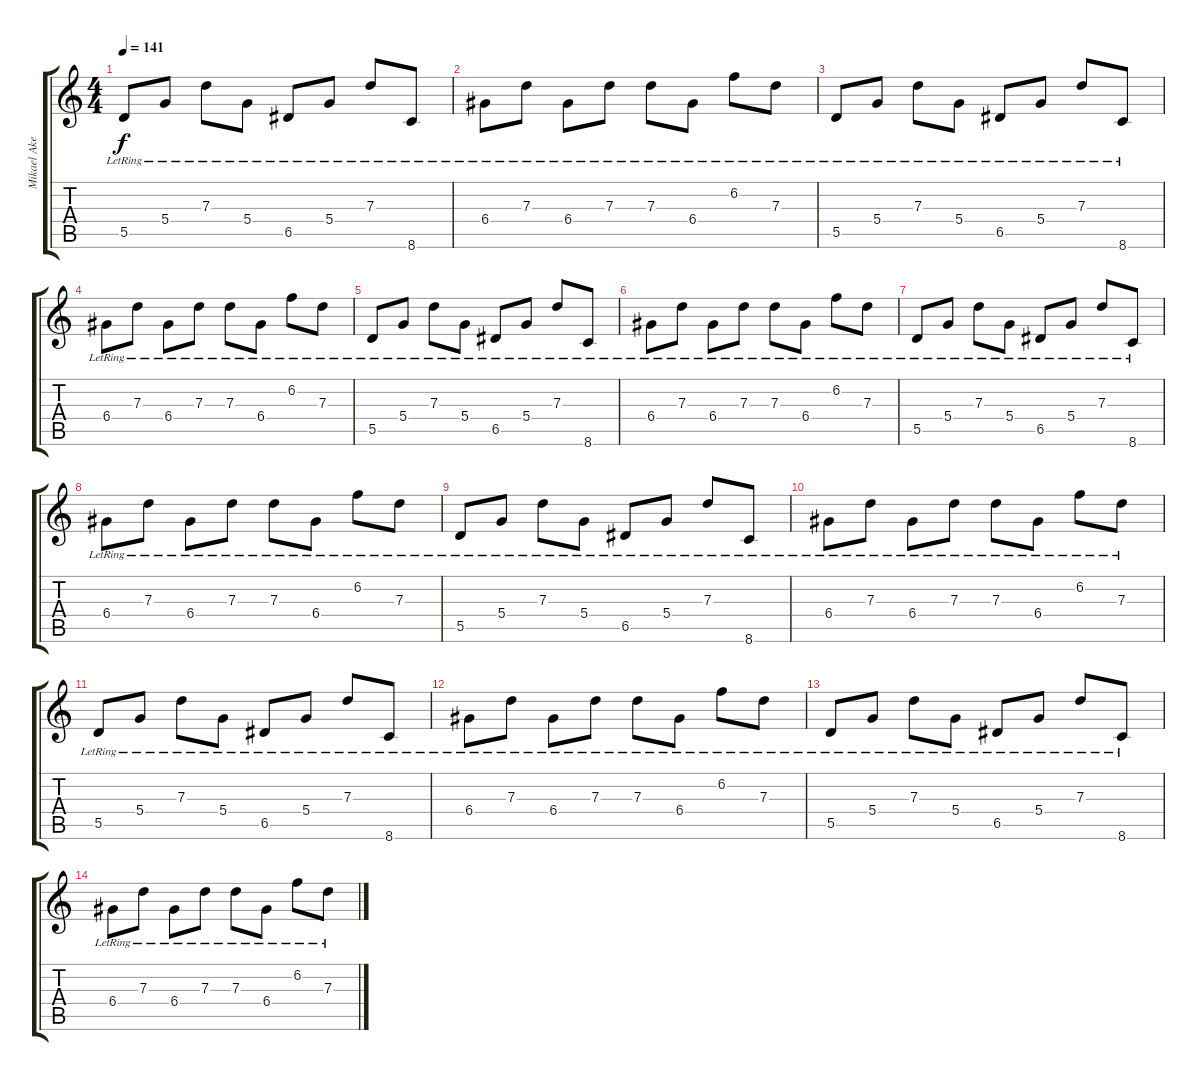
\track ("Mikael Akerfeldt" "Mikael Ake") {instrument acousticguitarsteel}
\staff {score tabs}
\tuning (E4 B3 G3 D3 A2 E2) {hide}
\ts (4 4)
\tempo 141
\clef g2
\ks c
5.5{lr}.8{dy f} 5.4{lr}.8 7.3{lr}.8 5.4{lr}.8 6.5{lr}.8 5.4{lr}.8 7.3{lr}.8 8.6{lr}.8 |
6.4{lr}.8 7.3{lr}.8 6.4{lr}.8 7.3{lr}.8 7.3{lr}.8 6.4{lr}.8 6.2{lr}.8 7.3{lr}.8 |
5.5{lr}.8 5.4{lr}.8 7.3{lr}.8 5.4{lr}.8 6.5{lr}.8 5.4{lr}.8 7.3{lr}.8 8.6{lr}.8 |
6.4{lr}.8 7.3{lr}.8 6.4{lr}.8 7.3{lr}.8 7.3{lr}.8 6.4{lr}.8 6.2{lr}.8 7.3{lr}.8 |
5.5{lr}.8 5.4{lr}.8 7.3{lr}.8 5.4{lr}.8 6.5{lr}.8 5.4{lr}.8 7.3{lr}.8 8.6{lr}.8 |
6.4{lr}.8 7.3{lr}.8 6.4{lr}.8 7.3{lr}.8 7.3{lr}.8 6.4{lr}.8 6.2{lr}.8 7.3{lr}.8 |
5.5{lr}.8 5.4{lr}.8 7.3{lr}.8 5.4{lr}.8 6.5{lr}.8 5.4{lr}.8 7.3{lr}.8 8.6{lr}.8 |
6.4{lr}.8 7.3{lr}.8 6.4{lr}.8 7.3{lr}.8 7.3{lr}.8 6.4{lr}.8 6.2{lr}.8 7.3{lr}.8 |
5.5{lr}.8 5.4{lr}.8 7.3{lr}.8 5.4{lr}.8 6.5{lr}.8 5.4{lr}.8 7.3{lr}.8 8.6{lr}.8 |
6.4{lr}.8 7.3{lr}.8 6.4{lr}.8 7.3{lr}.8 7.3{lr}.8 6.4{lr}.8 6.2{lr}.8 7.3{lr}.8 |
5.5{lr}.8 5.4{lr}.8 7.3{lr}.8 5.4{lr}.8 6.5{lr}.8 5.4{lr}.8 7.3{lr}.8 8.6{lr}.8 |
6.4{lr}.8 7.3{lr}.8 6.4{lr}.8 7.3{lr}.8 7.3{lr}.8 6.4{lr}.8 6.2{lr}.8 7.3{lr}.8 |
5.5{lr}.8 5.4{lr}.8 7.3{lr}.8 5.4{lr}.8 6.5{lr}.8 5.4{lr}.8 7.3{lr}.8 8.6{lr}.8 |
6.4{lr}.8 7.3{lr}.8 6.4{lr}.8 7.3{lr}.8 7.3{lr}.8 6.4{lr}.8 6.2{lr}.8 7.3{lr}.8
